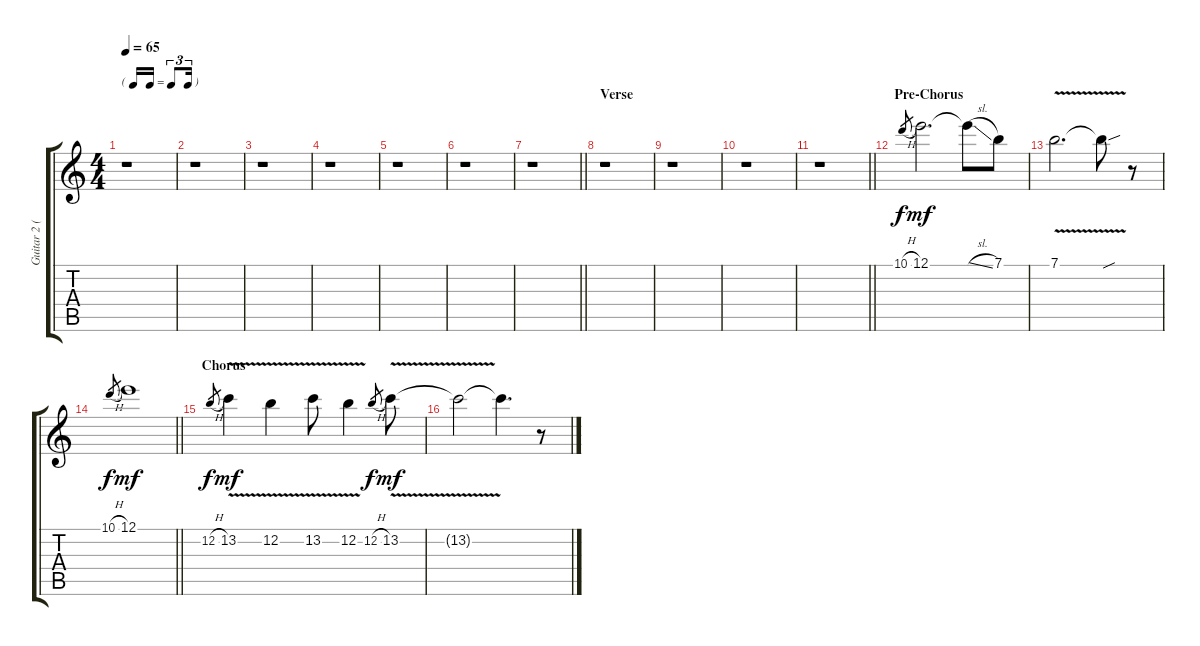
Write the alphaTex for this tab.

\track ("Guitar 2 (dist.)" "Guitar 2 (") {instrument distortionguitar}
\staff {score tabs}
\tuning (E4 B3 G3 D3 A2 E2) {hide}
\ts (4 4)
\tf triplet16th
\tempo 65
\clef g2
\ks aminor
r.1{dy mf} |
r.1 |
r.1 |
r.1 |
r.1 |
r.1 |
\barLineRight lightlight
r.1 |
\section ("" "Verse")
r.1 |
r.1 |
r.1 |
\barLineRight lightlight
r.1 |
\section ("" "Pre-Chorus")
10.1{h}.8{gr dy f} 12.1.2{d dy mf} 12.1{sl t}.8 7.1.8 |
7.1{v}.2{d} 7.1{sou t}.8 r.8 |
\barLineRight lightlight
10.1{h}.8{gr dy f} 12.1.1{dy mf} |
\section ("" "Chorus")
12.2{h}.8{gr dy f} 13.2{v}.4{dy mf} 12.2{v}.4 13.2{v}.8 12.2{v}.4 12.2{h}.8{gr dy f} 13.2{v}.8{dy mf} |
13.2{t}.2 13.2{t}.4{d} r.8
